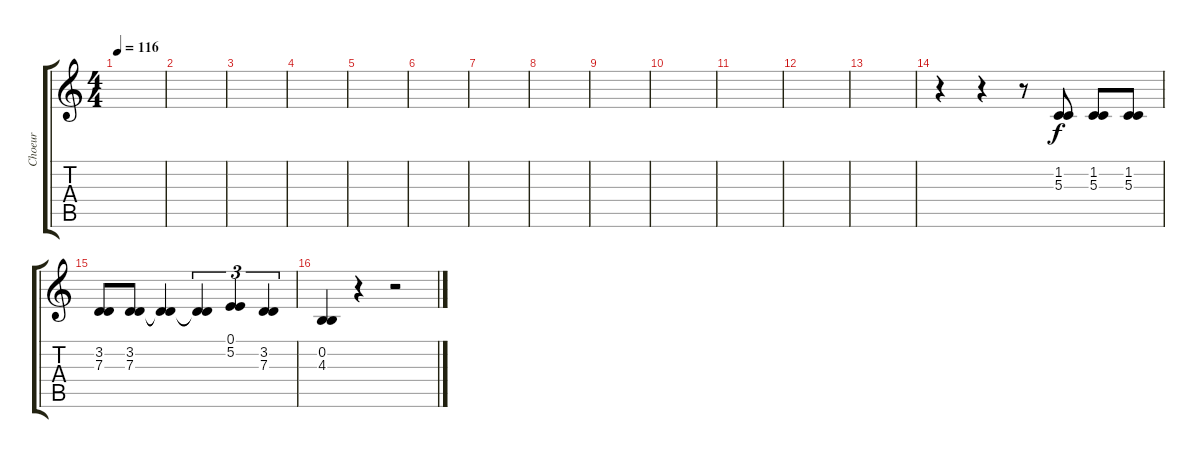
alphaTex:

\track ("Choeur" "Choeur") {instrument stringensemble1}
\staff {score tabs}
\tuning (E4 B3 G3 D3 A2 E2) {hide}
\ts (4 4)
\tempo 116
\clef g2
\ks c
|
|
|
|
|
|
|
|
|
|
|
|
|
r.4 r.4 r.8 (1.2 5.3).8 (1.2 5.3).8 (1.2 5.3).8 |
(3.2 7.3).8 (3.2 7.3).8 (3.2{t} 7.3{t}).4 (3.2{t} 7.3{t}).4{tu (3 2)} (0.1 5.2).4{tu (3 2)} (3.2 7.3).4{tu (3 2)} |
(0.2 4.3).4 r.4 r.2
